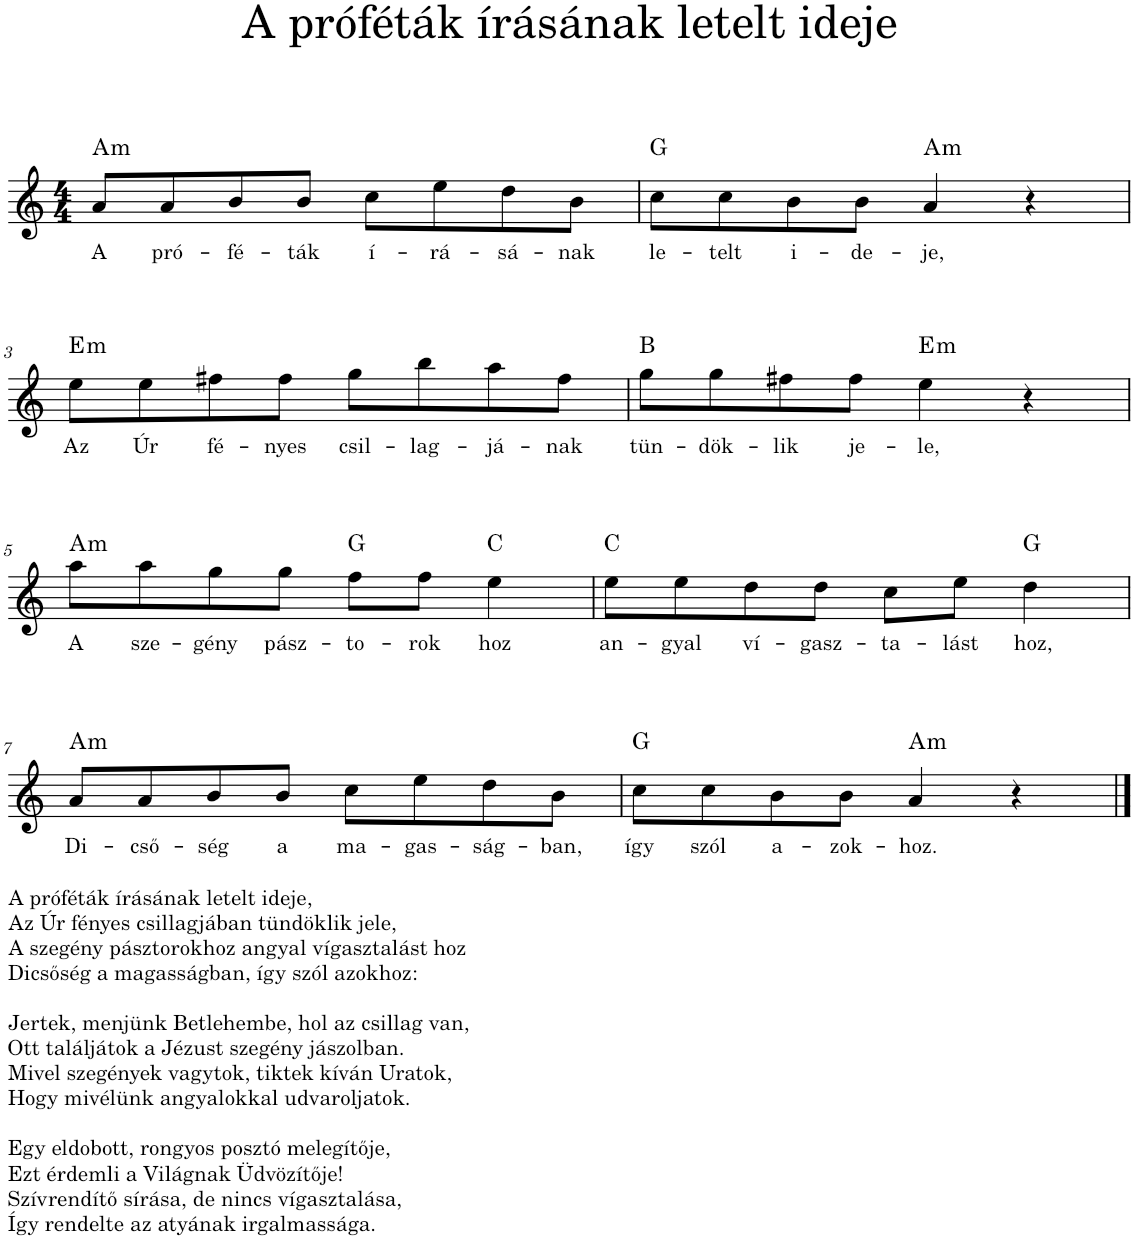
**kern	**text	**harte
*part1	*part1	*part1
*staff1	*staff1	*
*I"Piano	*	*
*I'Pno.	*	*
*clefG2	*	*
*k[]	*	*
*M4/4	*	*
=1	=1	=1
!	!LO:LY:b	!LO:H:kt=m
8a/L	A	A:min
!	!LO:LY:b	!
8a/	pró-	.
!	!LO:LY:b	!
8b/	-fé-	.
!	!LO:LY:b	!
8b/J	-ták	.
!	!LO:LY:b	!
8cc\L	í-	.
!	!LO:LY:b	!
8ee\	-rá-	.
!	!LO:LY:b	!
8dd\	-sá-	.
!	!LO:LY:b	!
8b\J	-nak	.
=2	=2	=2
!	!LO:LY:b	!
8cc\L	le-	G:maj
!	!LO:LY:b	!
8cc\	-telt	.
!	!LO:LY:b	!
8b\	i-	.
!	!LO:LY:b	!
8b\J	-de-	.
!	!LO:LY:b	!LO:H:kt=m
4a/	-je,	A:min
4r	.	.
!!LO:LB:g=z
=3	=3	=3
!	!LO:LY:b	!LO:H:kt=m
8ee\L	Az	E:min
!	!LO:LY:b	!
8ee\	Úr	.
!	!LO:LY:b	!
8ff#X\	fé-	.
!	!LO:LY:b	!
8ff#\J	-nyes	.
!	!LO:LY:b	!
8gg\L	csil-	.
!	!LO:LY:b	!
8bb\	-lag-	.
!	!LO:LY:b	!
8aa\	-já-	.
!	!LO:LY:b	!
8ff#\J	-nak	.
=4	=4	=4
!	!LO:LY:b	!
8gg\L	tün-	B:maj
!	!LO:LY:b	!
8gg\	-dök-	.
!	!LO:LY:b	!
8ff#X\	-lik	.
!	!LO:LY:b	!
8ff#\J	je-	.
!	!LO:LY:b	!LO:H:kt=m
4ee\	-le,	E:min
4r	.	.
!!LO:LB:g=z
=5	=5	=5
!	!LO:LY:b	!LO:H:kt=m
8aa\L	A	A:min
!	!LO:LY:b	!
8aa\	sze-	.
!	!LO:LY:b	!
8gg\	-gény	.
!	!LO:LY:b	!
8gg\J	pász-	.
!	!LO:LY:b	!
8ff\L	-to-	G:maj
!	!LO:LY:b	!
8ff\J	-rok	.
!	!LO:LY:b	!
4ee\	hoz	C:maj
=6	=6	=6
!	!LO:LY:b	!
8ee\L	an-	C:maj
!	!LO:LY:b	!
8ee\	-gyal	.
!	!LO:LY:b	!
8dd\	ví-	.
!	!LO:LY:b	!
8dd\J	-gasz-	.
!	!LO:LY:b	!
8cc\L	-ta-	.
!	!LO:LY:b	!
8ee\J	-lást	.
!	!LO:LY:b	!
4dd\	hoz,	G:maj
!!LO:LB:g=z
=7	=7	=7
!LO:TX:b:t=A próféták írásának letelt ideje,	!	!
!LO:TX:b:t=Az Úr fényes csillagjában tündöklik jele,	!	!
!LO:TX:b:t=A szegény pásztorokhoz angyal vígasztalást hoz	!	!
!LO:TX:b:t=Dicsőség a magasságban, így szól azokhoz&colon;	!	!
!LO:TX:b:t=Jertek, menjünk Betlehembe, hol az csillag van,	!	!
!LO:TX:b:t=Ott találjátok a Jézust szegény jászolban.	!	!
!LO:TX:b:t=Mivel szegények vagytok, tiktek kíván Uratok,	!	!
!LO:TX:b:t=Hogy mivélünk angyalokkal udvaroljatok.	!	!
!LO:TX:b:t=Egy eldobott, rongyos posztó melegítője,	!	!
!LO:TX:b:t=Ezt érdemli a Világnak Üdvözítője!	!	!
!LO:TX:b:t=Szívrendítő sírása, de nincs vígasztalása,	!	!
!LO:TX:b:t=Így rendelte az atyának irgalmassága.	!	!
!	!LO:LY:b	!LO:H:kt=m
8a/L	Di-	A:min
!	!LO:LY:b	!
8a/	-cső-	.
!	!LO:LY:b	!
8b/	-ség	.
!	!LO:LY:b	!
8b/J	a	.
!	!LO:LY:b	!
8cc\L	ma-	.
!	!LO:LY:b	!
8ee\	-gas-	.
!	!LO:LY:b	!
8dd\	-ság-	.
!	!LO:LY:b	!
8b\J	-ban,	.
=8	=8	=8
!	!LO:LY:b	!
8cc\L	így	G:maj
!	!LO:LY:b	!
8cc\	szól	.
!	!LO:LY:b	!
8b\	a-	.
!	!LO:LY:b	!
8b\J	-zok-	.
!	!LO:LY:b	!LO:H:kt=m
4a/	-hoz.	A:min
4r	.	.
==	==	==
*-	*-	*-
